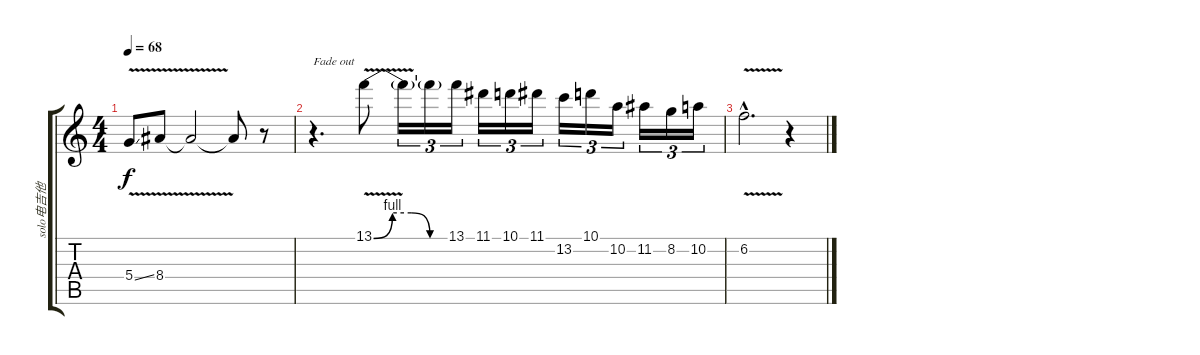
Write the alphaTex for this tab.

\track ("solo电吉他" "solo电吉他") {instrument overdrivenguitar}
\staff {score tabs}
\tuning (E4 B3 G3 D3 A2 E2) {hide}
\ts (4 4)
\tempo 68
\clef g2
\ks c
5.4{v ss}.8{dy f} 8.4{v}.8 8.4{t}.2 8.4{t}.8 r.8 |
r.4{d txt "Fade out" volume 8} 13.1{be (custom 0 0 15 4 30 4 45 0 60 0) v}.8 13.1{t}.16{tu (3 2)} 13.1{t}.16{tu (3 2)} 13.1.16{tu (3 2)} 11.1.16{tu (3 2)} 10.1.16{tu (3 2)} 11.1.16{tu (3 2)} 13.2.16{tu (3 2)} 10.1.16{tu (3 2)} 10.2.16{tu (3 2)} 11.2.16{tu (3 2)} 8.2.16{tu (3 2)} 10.2.16{tu (3 2)} |
6.2{v hac}.2{d} r.4
